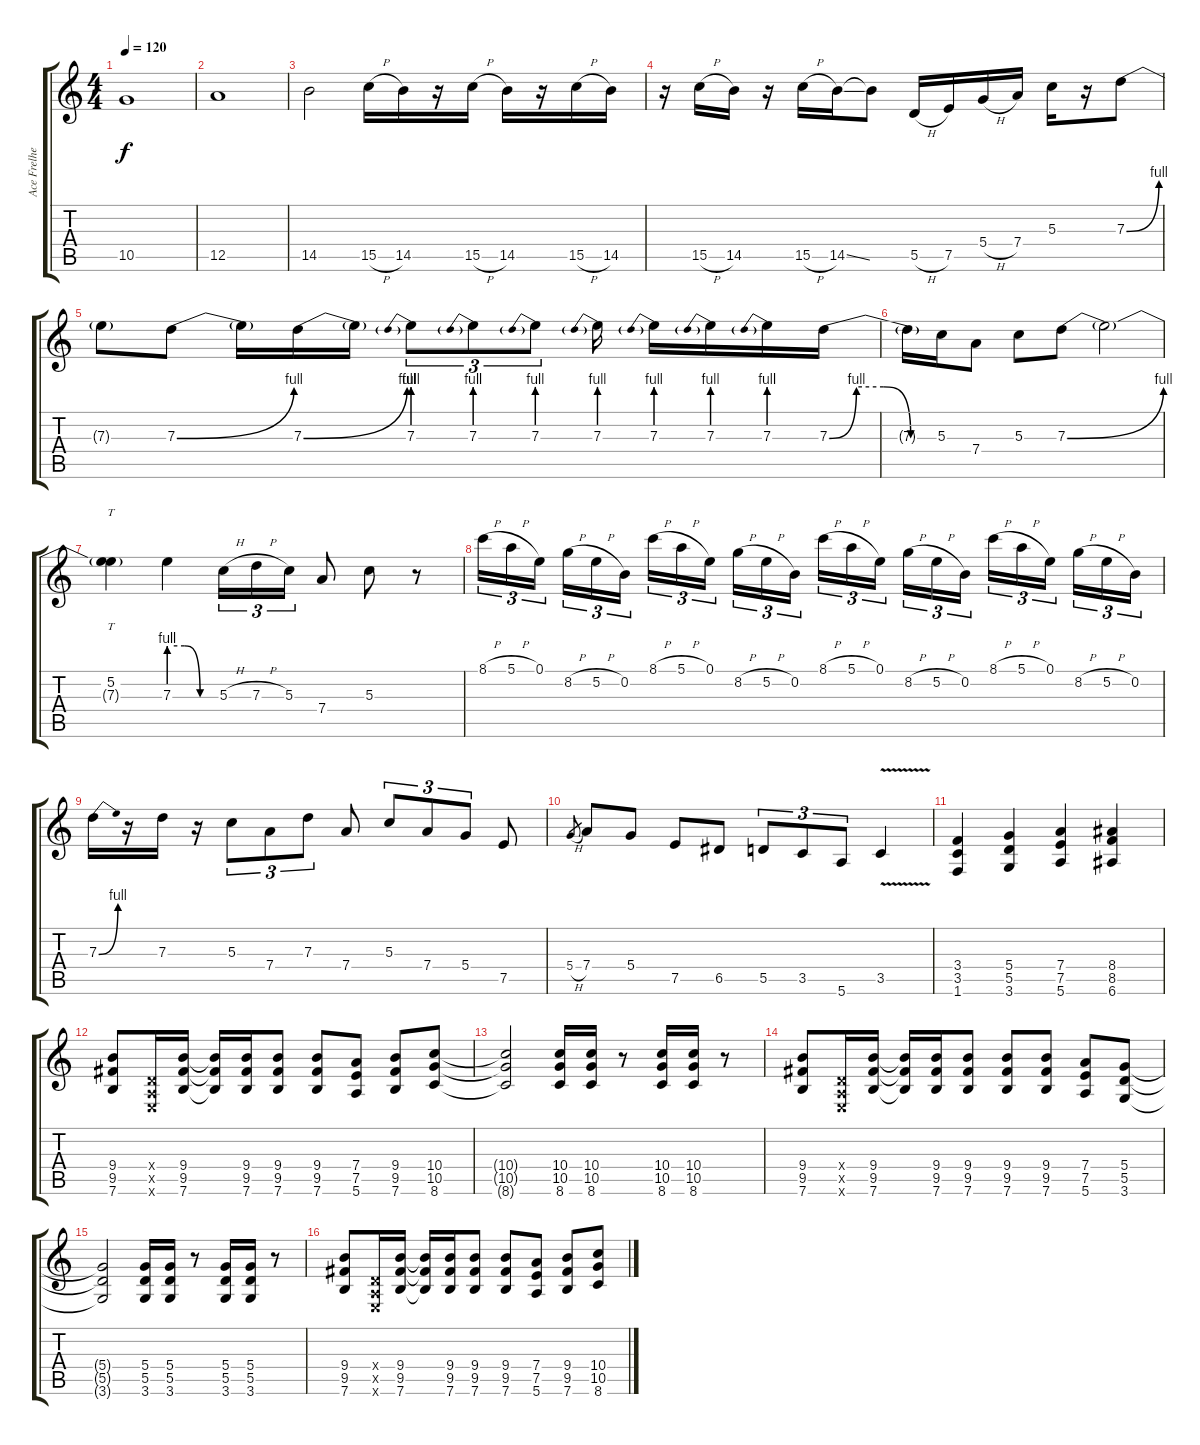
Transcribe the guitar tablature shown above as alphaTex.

\track ("Ace Frelhey / Lead Guitar" "Ace Frelhe") {instrument distortionguitar}
\staff {score tabs}
\tuning (E4 B3 G3 D3 A2 E2) {hide}
\ts (4 4)
\tempo 120
\clef g2
\ks c
10.5.1{dy f} |
12.5.1 |
14.5.2 15.5{h}.16 14.5.16 r.16 15.5{h}.16 14.5.16 r.16 15.5{h}.16 14.5.16 |
r.16 15.5{h}.16 14.5.16 r.16 15.5{h}.16 14.5{ss}.16 14.5{t}.8 5.5{h}.16 7.5.16 5.4{h}.16 7.4.16 5.3.16 r.16 7.3{be (bend 0 0 60 4)}.8 |
7.3{t}.8 7.3{be (bend 0 0 60 4)}.8 7.3{t}.16 7.3{be (bend 0 0 60 4)}.16 7.3{t}.16 7.3{be (prebend 0 4 60 4)}.8{tu (3 2)} 7.3{be (prebend 0 4 60 4)}.8{tu (3 2)} 7.3{be (prebend 0 4 60 4)}.8{tu (3 2)} 7.3{be (prebend 0 4 60 4)}.16 7.3{be (prebend 0 4 60 4)}.16 7.3{be (prebend 0 4 60 4)}.16 7.3{be (prebend 0 4 60 4)}.16 7.3{be (custom 0 0 15 4 30 4 45 0 60 0)}.16 |
7.3{t}.16 5.3.16 7.4.8 5.3.8 7.3{be (bend 0 0 60 4)}.8 7.3{t}.2 |
(5.2 7.3{t}).4{tt} 7.3{be (custom 0 4 20 4 40 0 60 0)}.4 5.3{h}.16{tu (3 2)} 7.3{h}.16{tu (3 2)} 5.3.16{tu (3 2)} 7.4.8 5.3.8 r.8 |
8.1{h}.16{tu (3 2)} 5.1{h}.16{tu (3 2)} 0.1.16{tu (3 2)} 8.2{h}.16{tu (3 2)} 5.2{h}.16{tu (3 2)} 0.2.16{tu (3 2)} 8.1{h}.16{tu (3 2)} 5.1{h}.16{tu (3 2)} 0.1.16{tu (3 2)} 8.2{h}.16{tu (3 2)} 5.2{h}.16{tu (3 2)} 0.2.16{tu (3 2)} 8.1{h}.16{tu (3 2)} 5.1{h}.16{tu (3 2)} 0.1.16{tu (3 2)} 8.2{h}.16{tu (3 2)} 5.2{h}.16{tu (3 2)} 0.2.16{tu (3 2)} 8.1{h}.16{tu (3 2)} 5.1{h}.16{tu (3 2)} 0.1.16{tu (3 2)} 8.2{h}.16{tu (3 2)} 5.2{h}.16{tu (3 2)} 0.2.16{tu (3 2)} |
7.3{be (bend 0 0 60 4)}.16 r.16 7.3.16 r.16 5.3.8{tu (3 2)} 7.4.8{tu (3 2)} 7.3.8{tu (3 2)} 7.4.8 5.3.8{tu (3 2)} 7.4.8{tu (3 2)} 5.4.8{tu (3 2)} 7.5.8 |
5.4{h}.8{gr} 7.4.8 5.4.8 7.5.8 6.5.8 5.5.8{tu (3 2)} 3.5.8{tu (3 2)} 5.6.8{tu (3 2)} 3.5{v}.4 |
(3.4 3.5 1.6).4 (5.4 5.5 3.6).4 (7.4 7.5 5.6).4 (8.4 8.5 6.6).4 |
(9.4 9.5 7.6).8 (0.4{x} 0.5{x} 0.6{x}).16 (9.4 9.5 7.6).16 (9.4{t} 9.5{t} 7.6{t}).16 (9.4 9.5 7.6).16 (9.4 9.5 7.6).8 (9.4 9.5 7.6).8 (7.4 7.5 5.6).8 (9.4 9.5 7.6).8 (10.4 10.5 8.6).8 |
(10.4{t} 10.5{t} 8.6{t}).2 (10.4 10.5 8.6).16 (10.4 10.5 8.6).16 r.8 (10.4 10.5 8.6).16 (10.4 10.5 8.6).16 r.8 |
(9.4 9.5 7.6).8 (0.4{x} 0.5{x} 0.6{x}).16 (9.4 9.5 7.6).16 (9.4{t} 9.5{t} 7.6{t}).16 (9.4 9.5 7.6).16 (9.4 9.5 7.6).8 (9.4 9.5 7.6).8 (9.4 9.5 7.6).8 (7.4 7.5 5.6).8 (5.4 5.5 3.6).8 |
(5.4{t} 5.5{t} 3.6{t}).2 (5.4 5.5 3.6).16 (5.4 5.5 3.6).16 r.8 (5.4 5.5 3.6).16 (5.4 5.5 3.6).16 r.8 |
(9.4 9.5 7.6).8 (0.4{x} 0.5{x} 0.6{x}).16 (9.4 9.5 7.6).16 (9.4{t} 9.5{t} 7.6{t}).16 (9.4 9.5 7.6).16 (9.4 9.5 7.6).8 (9.4 9.5 7.6).8 (7.4 7.5 5.6).8 (9.4 9.5 7.6).8 (10.4 10.5 8.6).8
